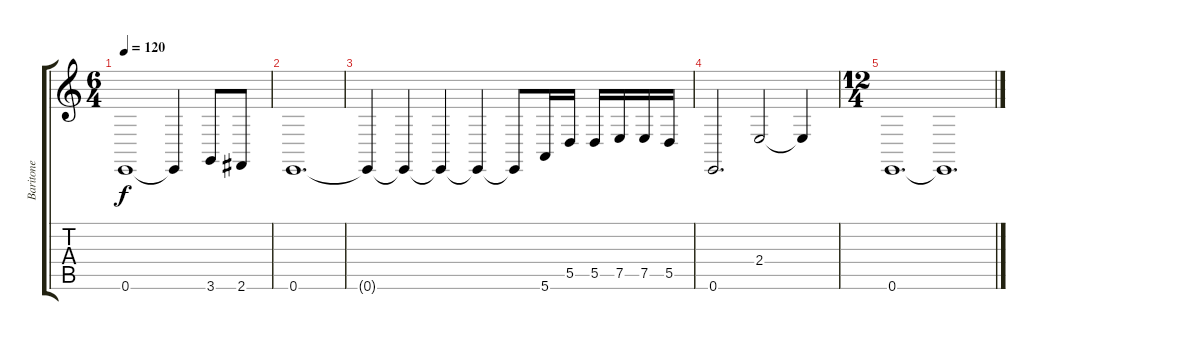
\track ("Baritone" "Baritone") {instrument baritonesax}
\staff {score tabs}
\tuning (E4 B3 G3 D3 A2 E2) {hide}
\ts (6 4)
\tempo 120
\clef g2
\ks c
0.6{t}.1{dy f} 0.6{t}.4 3.6.8 2.6.8 |
0.6.1{d} |
0.6{t}.4 0.6{t}.4 0.6{t}.4 0.6{t}.4 0.6{t}.8 5.6.16 5.5.16 5.5.16 7.5.16 7.5.16 5.5.16 |
0.6.2{d} 2.4.2 2.4{t}.4 |
\ts (12 4)
0.6.1{d} 0.6{t}.1{d}
